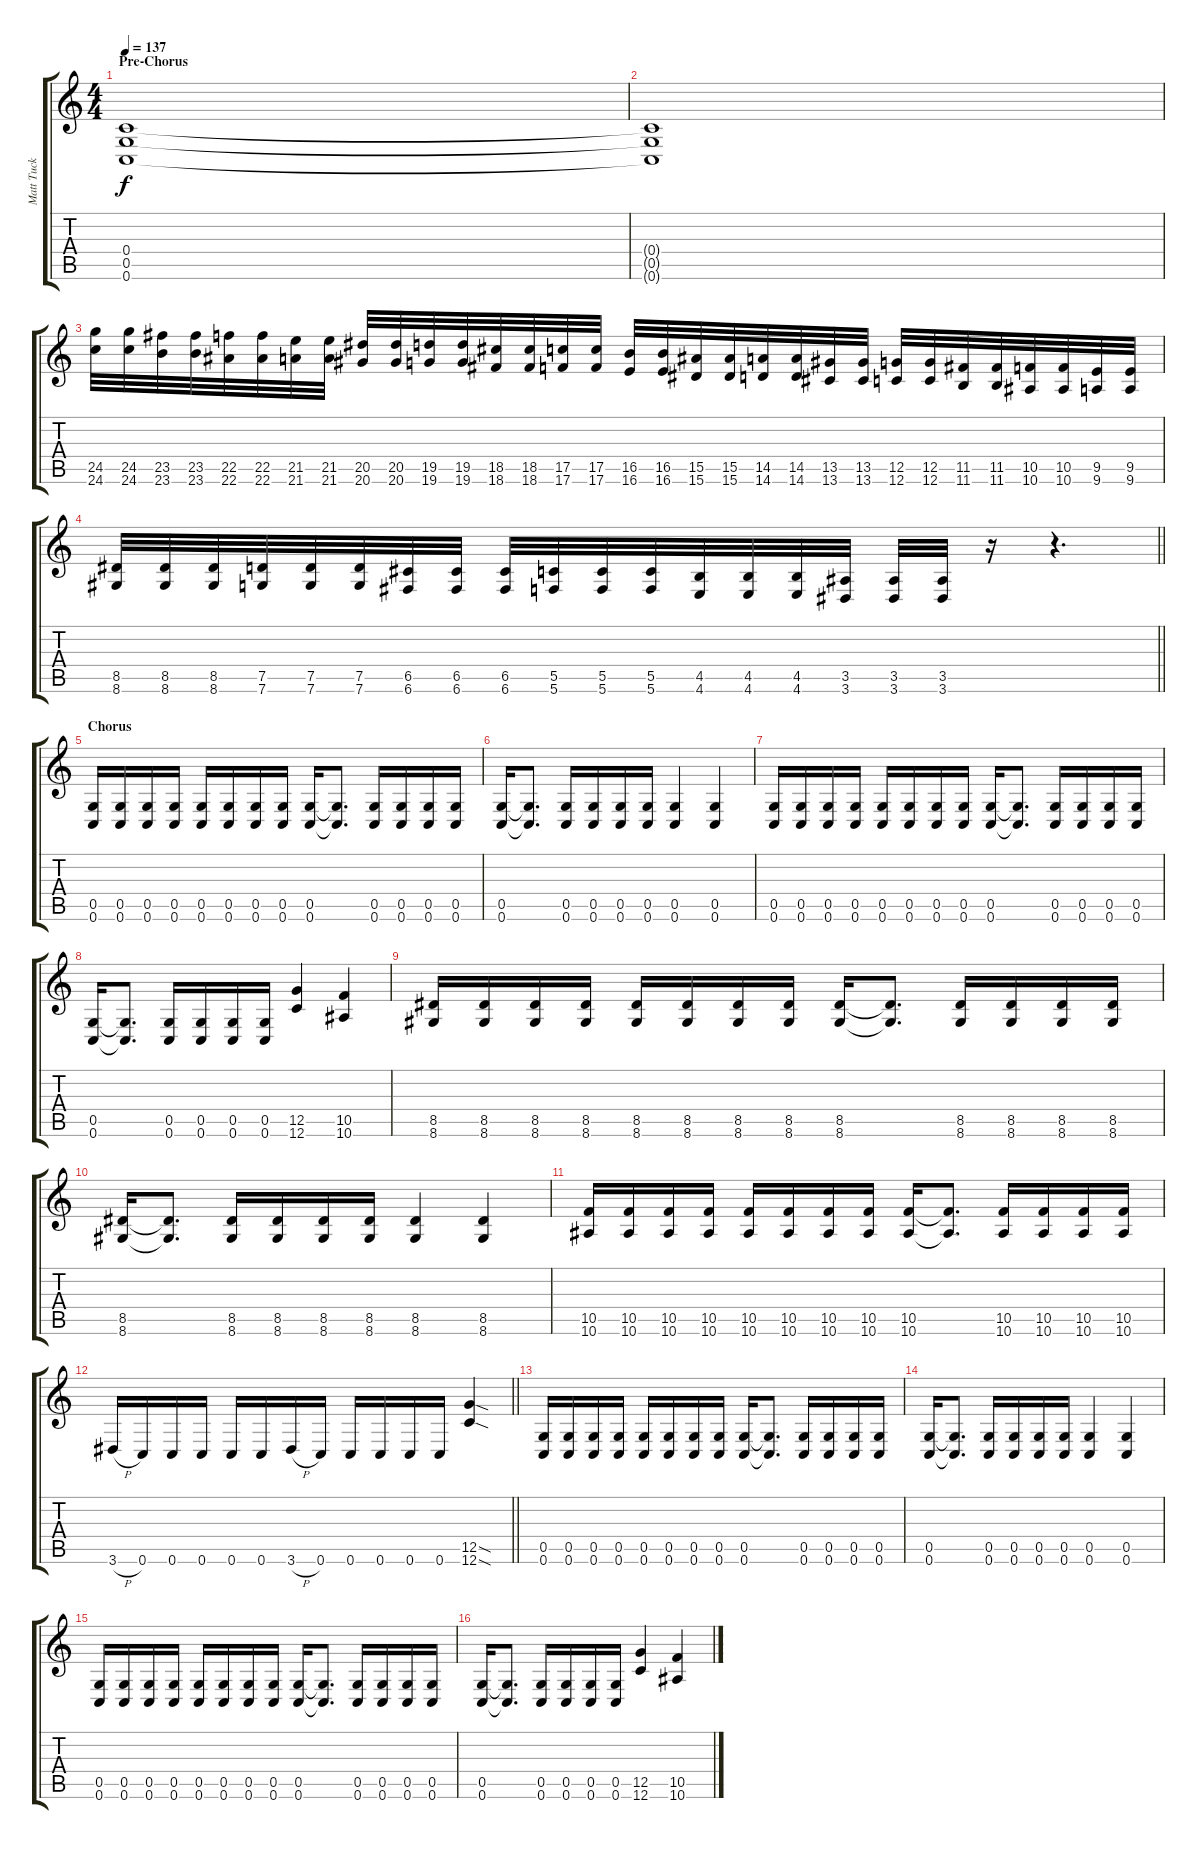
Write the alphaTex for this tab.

\track ("Matt Tuck (Rhythm Guitar)" "Matt Tuck ") {instrument distortionguitar}
\staff {score tabs}
\tuning (D4 A3 F3 C3 G2 C2) {hide}
\ts (4 4)
\section ("" "Pre-Chorus")
\tempo 137
\clef g2
\ks c
(0.4 0.5 0.6).1{dy f} |
(0.4{t} 0.5{t} 0.6{t}).1 |
(24.5 24.6).32{instrument guitarfretnoise} (24.5 24.6).32 (23.5 23.6).32 (23.5 23.6).32 (22.5 22.6).32 (22.5 22.6).32 (21.5 21.6).32 (21.5 21.6).32 (20.5 20.6).32 (20.5 20.6).32 (19.5 19.6).32 (19.5 19.6).32 (18.5 18.6).32 (18.5 18.6).32 (17.5 17.6).32 (17.5 17.6).32 (16.5 16.6).32 (16.5 16.6).32 (15.5 15.6).32 (15.5 15.6).32 (14.5 14.6).32 (14.5 14.6).32 (13.5 13.6).32 (13.5 13.6).32 (12.5 12.6).32 (12.5 12.6).32 (11.5 11.6).32 (11.5 11.6).32 (10.5 10.6).32 (10.5 10.6).32 (9.5 9.6).32 (9.5 9.6).32 |
\barLineRight lightlight
(8.5 8.6).32 (8.5 8.6).32 (8.5 8.6).32 (7.5 7.6).32 (7.5 7.6).32 (7.5 7.6).32 (6.5 6.6).32 (6.5 6.6).32 (6.5 6.6).32 (5.5 5.6).32 (5.5 5.6).32 (5.5 5.6).32 (4.5 4.6).32 (4.5 4.6).32 (4.5 4.6).32 (3.5 3.6).32 (3.5 3.6).32 (3.5 3.6).32 r.16 r.4{d} |
\section ("" "Chorus")
(0.5 0.6).16{instrument distortionguitar} (0.5 0.6).16 (0.5 0.6).16 (0.5 0.6).16 (0.5 0.6).16 (0.5 0.6).16 (0.5 0.6).16 (0.5 0.6).16 (0.5 0.6).16 (0.5{t} 0.6{t}).8{d} (0.5 0.6).16 (0.5 0.6).16 (0.5 0.6).16 (0.5 0.6).16 |
(0.5 0.6).16 (0.5{t} 0.6{t}).8{d} (0.5 0.6).16 (0.5 0.6).16 (0.5 0.6).16 (0.5 0.6).16 (0.5 0.6).4 (0.5 0.6).4 |
(0.5 0.6).16 (0.5 0.6).16 (0.5 0.6).16 (0.5 0.6).16 (0.5 0.6).16 (0.5 0.6).16 (0.5 0.6).16 (0.5 0.6).16 (0.5 0.6).16 (0.5{t} 0.6{t}).8{d} (0.5 0.6).16 (0.5 0.6).16 (0.5 0.6).16 (0.5 0.6).16 |
(0.5 0.6).16 (0.5{t} 0.6{t}).8{d} (0.5 0.6).16 (0.5 0.6).16 (0.5 0.6).16 (0.5 0.6).16 (12.5 12.6).4 (10.5 10.6).4 |
(8.5 8.6).16 (8.5 8.6).16 (8.5 8.6).16 (8.5 8.6).16 (8.5 8.6).16 (8.5 8.6).16 (8.5 8.6).16 (8.5 8.6).16 (8.5 8.6).16 (8.5{t} 8.6{t}).8{d} (8.5 8.6).16 (8.5 8.6).16 (8.5 8.6).16 (8.5 8.6).16 |
(8.5 8.6).16 (8.5{t} 8.6{t}).8{d} (8.5 8.6).16 (8.5 8.6).16 (8.5 8.6).16 (8.5 8.6).16 (8.5 8.6).4 (8.5 8.6).4 |
(10.5 10.6).16 (10.5 10.6).16 (10.5 10.6).16 (10.5 10.6).16 (10.5 10.6).16 (10.5 10.6).16 (10.5 10.6).16 (10.5 10.6).16 (10.5 10.6).16 (10.5{t} 10.6{t}).8{d} (10.5 10.6).16 (10.5 10.6).16 (10.5 10.6).16 (10.5 10.6).16 |
\barLineRight lightlight
3.6{h}.16 0.6.16 0.6.16 0.6.16 0.6.16 0.6.16 3.6{h}.16 0.6.16 0.6.16 0.6.16 0.6.16 0.6.16 (12.5{sod} 12.6{sod}).4 |
(0.5 0.6).16 (0.5 0.6).16 (0.5 0.6).16 (0.5 0.6).16 (0.5 0.6).16 (0.5 0.6).16 (0.5 0.6).16 (0.5 0.6).16 (0.5 0.6).16 (0.5{t} 0.6{t}).8{d} (0.5 0.6).16 (0.5 0.6).16 (0.5 0.6).16 (0.5 0.6).16 |
(0.5 0.6).16 (0.5{t} 0.6{t}).8{d} (0.5 0.6).16 (0.5 0.6).16 (0.5 0.6).16 (0.5 0.6).16 (0.5 0.6).4 (0.5 0.6).4 |
(0.5 0.6).16 (0.5 0.6).16 (0.5 0.6).16 (0.5 0.6).16 (0.5 0.6).16 (0.5 0.6).16 (0.5 0.6).16 (0.5 0.6).16 (0.5 0.6).16 (0.5{t} 0.6{t}).8{d} (0.5 0.6).16 (0.5 0.6).16 (0.5 0.6).16 (0.5 0.6).16 |
(0.5 0.6).16 (0.5{t} 0.6{t}).8{d} (0.5 0.6).16 (0.5 0.6).16 (0.5 0.6).16 (0.5 0.6).16 (12.5 12.6).4 (10.5 10.6).4
